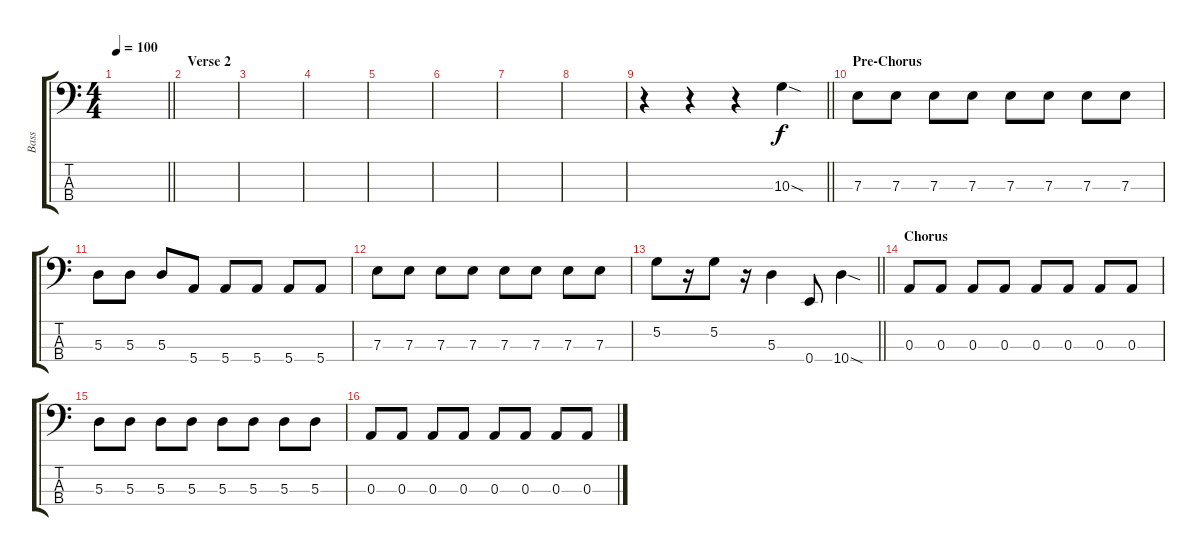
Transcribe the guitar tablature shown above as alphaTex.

\track ("Bass" "Bass") {instrument electricbasspick}
\staff {score tabs}
\tuning (G2 D2 A1 E1) {hide}
\ts (4 4)
\tempo 100
\clef f4
\barLineRight lightlight
\ks c
|
\section ("" "Verse 2")
|
|
|
|
|
|
|
\barLineRight lightlight
r.4 r.4 r.4 10.3{sod}.4 |
\section ("" "Pre-Chorus")
7.3.8 7.3.8 7.3.8 7.3.8 7.3.8 7.3.8 7.3.8 7.3.8 |
5.3.8 5.3.8 5.3.8 5.4.8 5.4.8 5.4.8 5.4.8 5.4.8 |
7.3.8 7.3.8 7.3.8 7.3.8 7.3.8 7.3.8 7.3.8 7.3.8 |
\barLineRight lightlight
5.2.8 r.16 5.2.8 r.16 5.3.4 0.4.8 10.4{sod}.4 |
\section ("" "Chorus")
0.3.8 0.3.8 0.3.8 0.3.8 0.3.8 0.3.8 0.3.8 0.3.8 |
5.3.8 5.3.8 5.3.8 5.3.8 5.3.8 5.3.8 5.3.8 5.3.8 |
0.3.8 0.3.8 0.3.8 0.3.8 0.3.8 0.3.8 0.3.8 0.3.8
